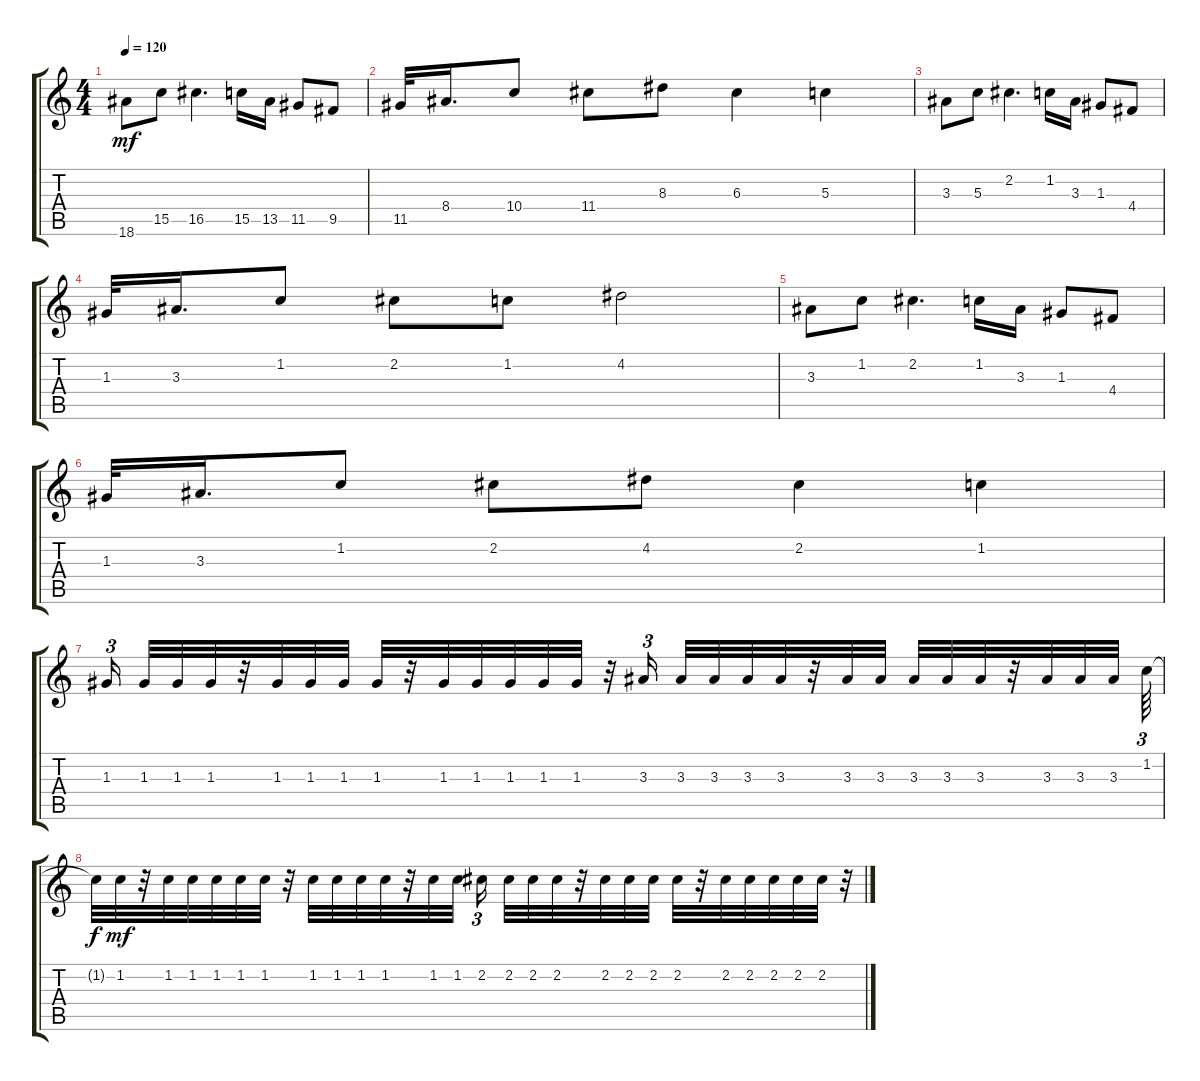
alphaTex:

\track "" {instrument distortionguitar}
\staff {score tabs}
\tuning (E4 B3 G3 D3 A2 E2) {hide}
\ts (4 4)
\tempo 120
\clef g2
\ks c
18.6.8{dy mf} 15.5.8 16.5.4{d} 15.5.16 13.5.16 11.5.8 9.5.8 |
11.5.32 8.4.16{d} 10.4.8 11.4.8 8.3.8 6.3.4 5.3.4 |
3.3.8 5.3.8 2.2.4{d} 1.2.16 3.3.16 1.3.8 4.4.8 |
1.3.32 3.3.16{d} 1.2.8 2.2.8 1.2.8 4.2.2 |
3.3.8 1.2.8 2.2.4{d} 1.2.16 3.3.16 1.3.8 4.4.8 |
1.3.32 3.3.16{d} 1.2.8 2.2.8 4.2.8 2.2.4 1.2.4 |
1.3.16{tu (3 2) beam splitsecondary} 1.3.32 1.3.32 1.3.32 r.32 1.3.32 1.3.32 1.3.32 1.3.32 r.32 1.3.32 1.3.32 1.3.32 1.3.32 1.3.32 r.32 3.3.16{tu (3 2) beam splitsecondary} 3.3.32 3.3.32 3.3.32 3.3.32 r.32 3.3.32 3.3.32 3.3.32 3.3.32 3.3.32 r.32 3.3.32 3.3.32 3.3.32{beam splitsecondary} 1.2.64{tu (3 2)} |
1.2{t}.32{dy f} 1.2.32{dy mf} r.32 1.2.32 1.2.32 1.2.32 1.2.32 1.2.32 r.32 1.2.32 1.2.32 1.2.32 1.2.32 r.32 1.2.32 1.2.32 2.2.16{tu (3 2) beam splitsecondary} 2.2.32 2.2.32 2.2.32 r.32 2.2.32 2.2.32 2.2.32 2.2.32 r.32 2.2.32 2.2.32 2.2.32 2.2.32 2.2.32 r.32{tu (3 2)}
